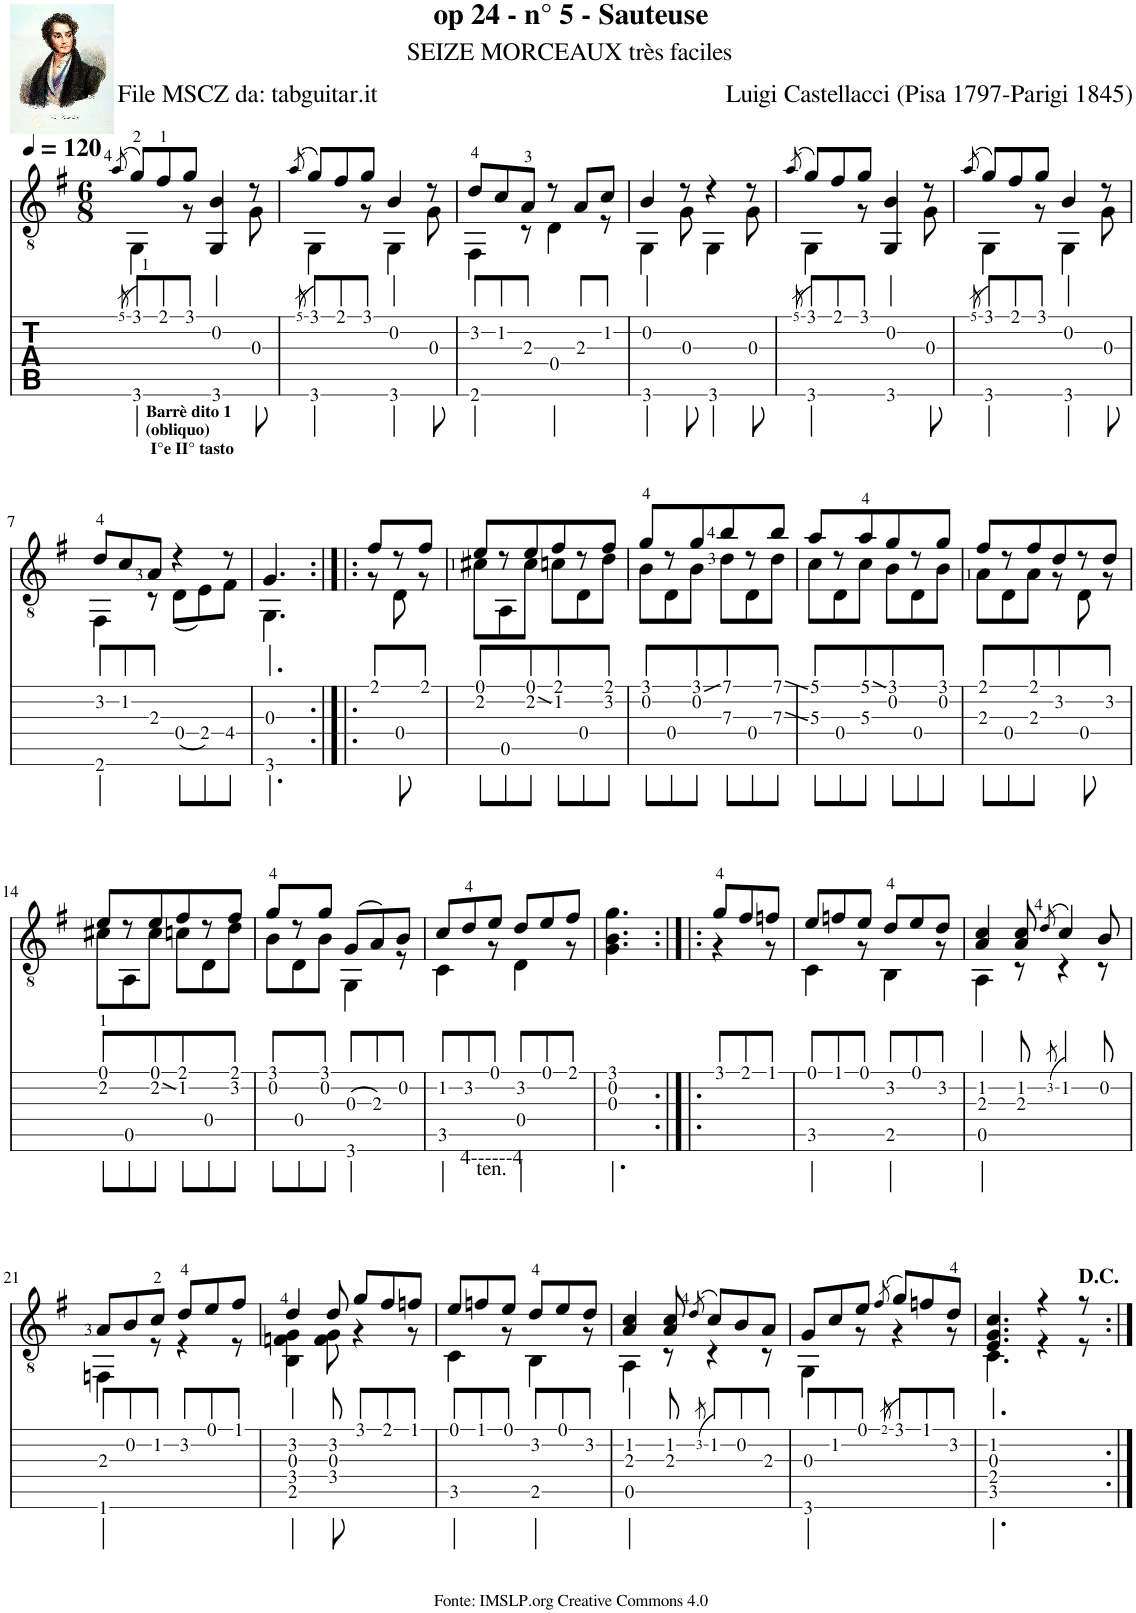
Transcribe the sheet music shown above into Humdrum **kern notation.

**kern	**kern
*part2	*part1
*staff2	*staff1
*I"Chitarra classica (Intavolatura)	*I"Classical Guitar
*stria6	*
*	*clefGv2
*k[f#]	*k[f#]
*M6/8	*M6/8
*MM120	*MM120
=1	=1
(8qa/	(8qa/
*^	*^
!LO:TX:b:B:t=Barrè dito 1	!	!	!
!LO:TX:b:t=(obliquo)	!	!	!
!LO:TX:b:t=I°e II° tasto	!	!	!
8g/L)	4GG\	8g/L)	4GG\
8f#/	.	8f#/	.
8g/J	8r	8g/J	8r
4GG/ 4B/	4ryy	4GG/ 4B/	4ryy
8r	8G\	8r	8G\
=2	=2	=2	=2
(8qa/	.	(8qa/	.
8g/L)	4GG\	8g/L)	4GG\
8f#/	.	8f#/	.
8g/J	8r	8g/J	8r
4B/	4GG\	4B/	4GG\
8r	8G\	8r	8G\
=3	=3	=3	=3
8d/L	4FF#\	8d/L	4FF#\
8c/	.	8c/	.
8A/J	8r	8A/J	8r
8r	4D\	8r	4D\
8A/L	.	8A/L	.
8c/J	8r	8c/J	8r
=4	=4	=4	=4
4B/	4GG\	4B/	4GG\
8r	8G\	8r	8G\
4r	4GG\	4r	4GG\
8r	8G\	8r	8G\
=5	=5	=5	=5
(8qa/	.	(8qa/	.
8g/L)	4GG\	8g/L)	4GG\
8f#/	.	8f#/	.
8g/J	8r	8g/J	8r
4GG/ 4B/	4ryy	4GG/ 4B/	4ryy
8r	8G\	8r	8G\
=6	=6	=6	=6
(8qa/	.	(8qa/	.
8g/L)	4GG\	8g/L)	4GG\
8f#/	.	8f#/	.
8g/J	8r	8g/J	8r
4B/	4GG\	4B/	4GG\
8r	8G\	8r	8G\
!!LO:LB:g=z	!!
=7	=7	=7	=7
8d/L	4FF#\	8d/L	4FF#\
8c/	.	8c/	.
8A/J	8r	8A/J	8r
4r	(8D\L	4r	(8D\L
.	8E\)	.	8E\)
8r	8F#\J	8r	8F#\J
=8	=8	=8	=8
4.G/	4.GG\	4.G/	4.GG\
=9:|!|:	=9:|!|:	=9:|!|:	=9:|!|:
8f#/L	8r	8f#/L	8r
8r	8D\	8r	8D\
8f#/J	8r	8f#/J	8r
=10	=10	=10	=10
8e/L	8c#X\L	8e/L	8c#X\L
8r	8AA\	8r	8AA\
8e/	8c#\J	8e/	8c#\J
8f#/	8cn\L	8f#/	8cn\L
8r	8D\	8r	8D\
8f#/J	8d\J	8f#/J	8d\J
=11	=11	=11	=11
8g/L	8B\L	8g/L	8B\L
8r	8D\	8r	8D\
8g/	8B\J	8g/	8B\J
8b/	8d\L	8b/	8d\L
8r	8D\	8r	8D\
8b/J	8d\J	8b/J	8d\J
=12	=12	=12	=12
8a/L	8c\L	8a/L	8c\L
8r	8D\	8r	8D\
8a/	8c\J	8a/	8c\J
8g/	8B\L	8g/	8B\L
8r	8D\	8r	8D\
8g/J	8B\J	8g/J	8B\J
=13	=13	=13	=13
8f#/L	8A\L	8f#/L	8A\L
8r	8D\	8r	8D\
8f#/	8A\J	8f#/	8A\J
8d/	8r	8d/	8r
8r	8D\	8r	8D\
8d/J	8r	8d/J	8r
!!LO:LB:g=z	!!
=14	=14	=14	=14
8e/L	8c#X\L	8e/L	8c#X\L
8r	8AA\	8r	8AA\
8e/	8c#\J	8e/	8c#\J
8f#/	8cn\L	8f#/	8cn\L
8r	8D\	8r	8D\
8f#/J	8d\J	8f#/J	8d\J
=15	=15	=15	=15
8g/L	8B\L	8g/L	8B\L
8r	8D\	8r	8D\
8g/J	8B\J	8g/J	8B\J
(8G/L	4GG\	(8G/L	4GG\
8A/)	.	8A/)	.
8B/J	8r	8B/J	8r
=16	=16	=16	=16
8c/L	4C\	8c/L	4C\
!LO:TX:a:t=4------4	!	!	!
8d/	.	8d/	.
!LO:TX:b:t=ten.	!	!	!
8e/J	8r	8e/J	8r
8d/L	4D\	8d/L	4D\
8e/	.	8e/	.
8f#/J	8r	8f#/J	8r
*v	*v	*	*
*	*v	*v
=17	=17
4.G\ 4.B\ 4.g\	4.G\ 4.B\ 4.g\
=18:|!|:	=18:|!|:
*^	*^
8g/L	4r	8g/L	4r
8f#/	.	8f#/	.
8fn/J	8r	8fn/J	8r
=19	=19	=19	=19
8e/L	4C\	8e/L	4C\
8fn/	.	8fn/	.
8e/J	8r	8e/J	8r
8d/L	4BB\	8d/L	4BB\
8e/	.	8e/	.
8d/J	8r	8d/J	8r
=20	=20	=20	=20
4A/ 4c/	4AA\	4A/ 4c/	4AA\
8A/ 8c/	8r	8A/ 8c/	8r
(8qd/	.	(8qd/	.
4c/)	4r	4c/)	4r
8B/	8r	8B/	8r
!!LO:LB:g=z	!!
=21	=21	=21	=21
8A/L	4FFn\	8A/L	4FFn\
8B/	.	8B/	.
8c/J	8r	8c/J	8r
8d/L	4r	8d/L	4r
8e/	.	8e/	.
8f/J	8r	8f#/J	8r
=22	=22	=22	=22
4d/	4BB\ 4Fn\ 4G\	4d/	4BB\ 4Fn\ 4G\
8d/	8F\ 8G\	8d/	8F\ 8G\
8g/L	4r	8g/L	4r
8f#/	.	8f#/	.
8fn/J	8r	8fn/J	8r
=23	=23	=23	=23
8e/L	4C\	8e/L	4C\
8fn/	.	8fn/	.
8e/J	8r	8e/J	8r
8d/L	4BB\	8d/L	4BB\
8e/	.	8e/	.
8d/J	8r	8d/J	8r
=24	=24	=24	=24
4A/ 4c/	4AA\	4A/ 4c/	4AA\
8A/ 8c/	8r	8A/ 8c/	8r
(8qd/	.	(8qd/	.
8c/L)	4r	8c/L)	4r
8B/	.	8B/	.
8A/J	8r	8A/J	8r
=25	=25	=25	=25
8G/L	4GG\	8G/L	4GG\
8c/	.	8c/	.
8e/J	8r	8e/J	8r
(8qf#/	.	(8qf#/	.
8g/L)	4r	8g/L)	4r
8f/	.	8fn/	.
8d/J	8r	8d/J	8r
=26	=26	=26	=26
4.E/ 4.G/ 4.c/	4.C\	4.E/ 4.G/ 4.c/	4.C\
4r	4r	4r	4r
8r	8r	8r	8r
*v	*v	*	*
*	*v	*v
=:|!	=:|!
*-	*-
